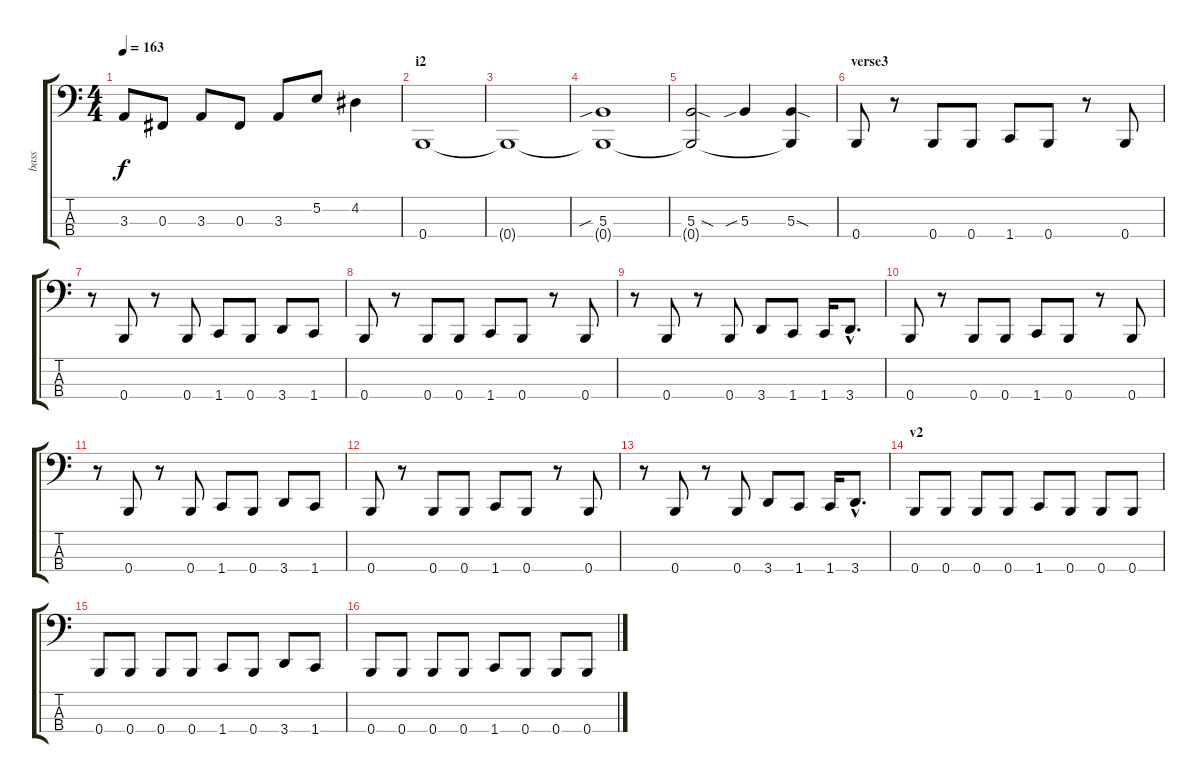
\track ("bass" "bass") {instrument electricbassfinger}
\staff {score tabs}
\tuning (E2 B1 Gb1 B0) {hide}
\ts (4 4)
\tempo 163
\clef f4
\ks c
3.3.8{dy f} 0.3.8 3.3.8 0.3.8 3.3.8 5.2.8 4.2.4 |
\section ("" "i2")
0.4.1 |
0.4{t}.1 |
(5.3{sib} 0.4{t}).1 |
(5.3{sod} 0.4{t}).2 5.3{sib}.4 (5.3{sod} 0.4{t}).4 |
\section ("" "verse3")
0.4.8 r.8 0.4.8 0.4.8 1.4.8 0.4.8 r.8 0.4.8 |
r.8 0.4.8 r.8 0.4.8 1.4.8 0.4.8 3.4.8 1.4.8 |
0.4.8 r.8 0.4.8 0.4.8 1.4.8 0.4.8 r.8 0.4.8 |
r.8 0.4.8 r.8 0.4.8 3.4.8 1.4.8 1.4.16 3.4{hac}.8{d} |
0.4.8 r.8 0.4.8 0.4.8 1.4.8 0.4.8 r.8 0.4.8 |
r.8 0.4.8 r.8 0.4.8 1.4.8 0.4.8 3.4.8 1.4.8 |
0.4.8 r.8 0.4.8 0.4.8 1.4.8 0.4.8 r.8 0.4.8 |
r.8 0.4.8 r.8 0.4.8 3.4.8 1.4.8 1.4.16 3.4{hac}.8{d} |
\section ("" "v2")
0.4.8 0.4.8 0.4.8 0.4.8 1.4.8 0.4.8 0.4.8 0.4.8 |
0.4.8 0.4.8 0.4.8 0.4.8 1.4.8 0.4.8 3.4.8 1.4.8 |
0.4.8 0.4.8 0.4.8 0.4.8 1.4.8 0.4.8 0.4.8 0.4.8
